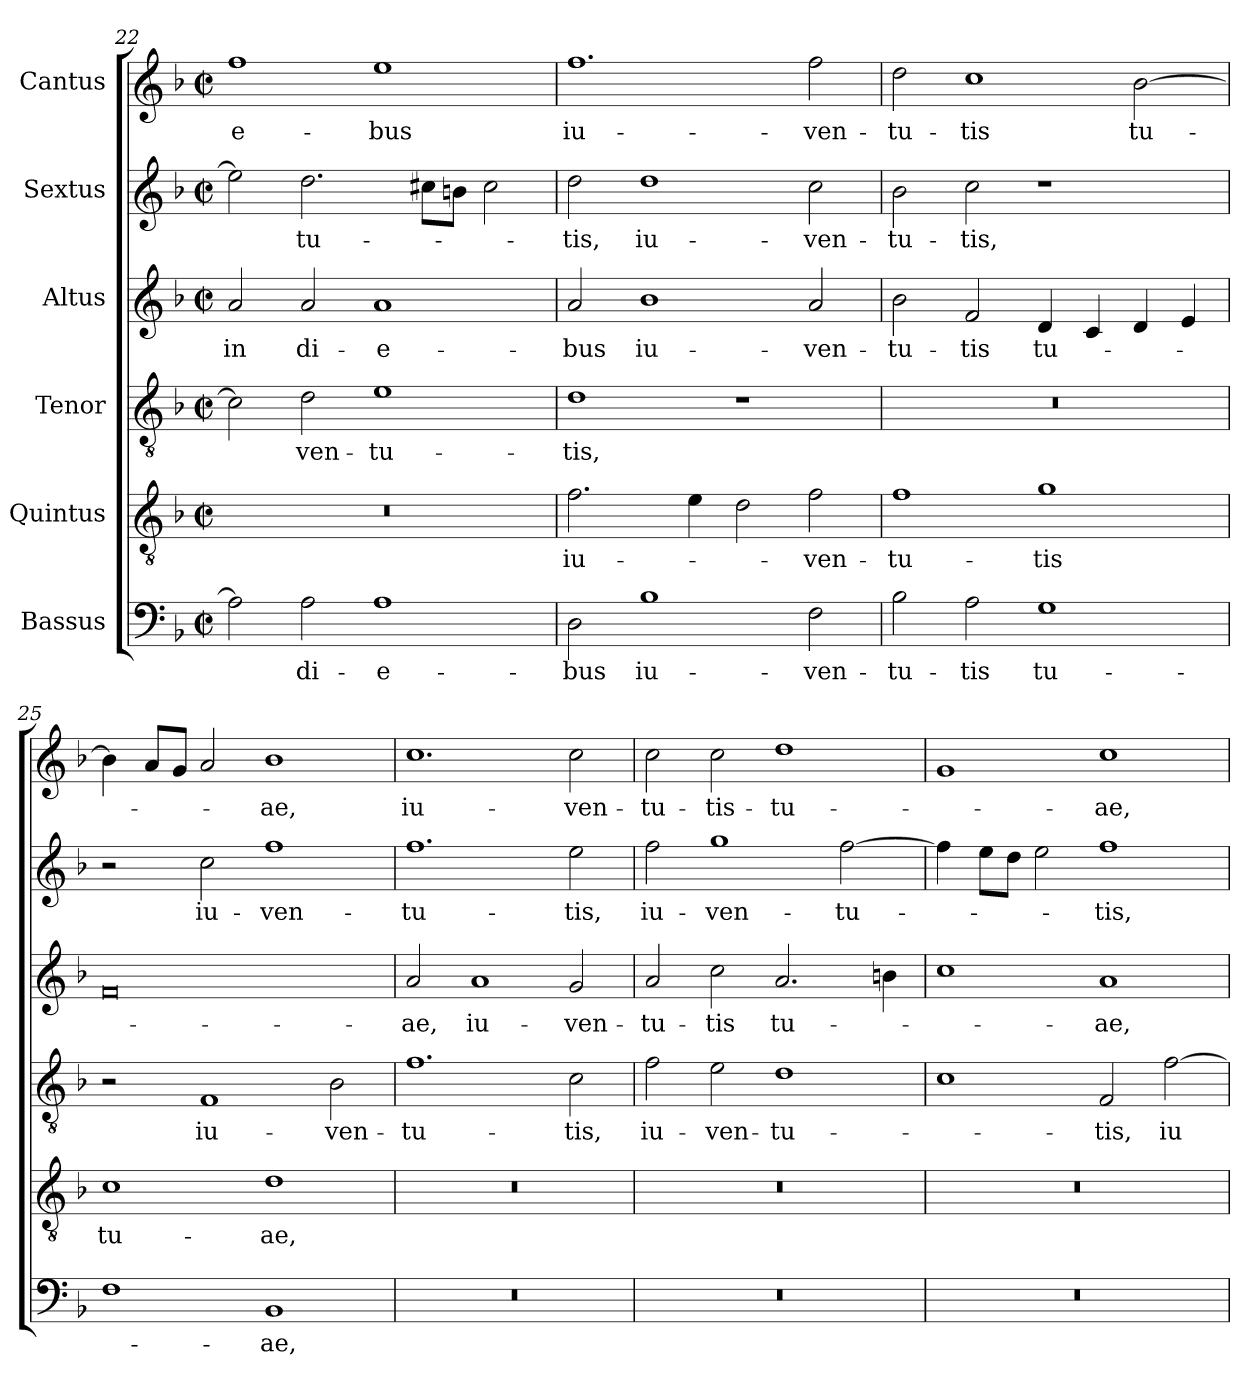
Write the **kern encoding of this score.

**kern	**text	**kern	**text	**kern	**text	**kern	**text	**kern	**text	**kern	**text
*part6	*part6	*part5	*part5	*part4	*part4	*part3	*part3	*part2	*part2	*part1	*part1
*staff6	*staff6	*staff5	*staff5	*staff4	*staff4	*staff3	*staff3	*staff2	*staff2	*staff1	*staff1
*I"Bassus	*	*I"Quintus	*	*I"Tenor	*	*I"Altus	*	*I"Sextus	*	*I"Cantus	*
*clefF4	*	*clefGv2	*	*clefGv2	*	*clefG2	*	*clefG2	*	*clefG2	*
*k[b-]	*	*k[b-]	*	*k[b-]	*	*k[b-]	*	*k[b-]	*	*k[b-]	*
*M4/2	*	*M4/2	*	*M4/2	*	*M4/2	*	*M4/2	*	*M4/2	*
*met(c|)	*	*met(c|)	*	*met(c|)	*	*met(c|)	*	*met(c|)	*	*met(c|)	*
=22	=22	=22	=22	=22	=22	=22	=22	=22	=22	=22	=22
!	!	!	!	!	!	!	!LO:LY:b	!	!	!	!LO:LY:b
2A\]	.	0r	.	2c\]	.	2a/	in	2ee\]	.	1ff	-e-
!	!LO:LY:b	!	!	!	!LO:LY:b	!	!LO:LY:b	!	!LO:LY:b	!	!
2A\	di-	.	.	2d\	-ven-	2a/	di-	2.dd\	-tu-	.	.
!	!LO:LY:b	!	!	!	!LO:LY:b	!	!LO:LY:b	!	!	!	!LO:LY:b
1A	-e-	.	.	1e	-tu-	1a	-e-	.	.	1ee	-bus
.	.	.	.	.	.	.	.	8cc#X\L	.	.	.
.	.	.	.	.	.	.	.	8bn\J	.	.	.
.	.	.	.	.	.	.	.	2cc#\	.	.	.
=23	=23	=23	=23	=23	=23	=23	=23	=23	=23	=23	=23
!	!LO:LY:b	!	!LO:LY:b	!	!LO:LY:b	!	!LO:LY:b	!	!LO:LY:b	!	!LO:LY:b
2D\	-bus	2.f\	iu-	1d	-tis,	2a/	-bus	2dd\	-tis,	1.ff	iu-
!	!LO:LY:b	!	!	!	!	!	!LO:LY:b	!	!LO:LY:b	!	!
1B-	iu-	.	.	.	.	1b-	iu-	1dd	iu-	.	.
.	.	4e\	.	.	.	.	.	.	.	.	.
.	.	2d\	.	1r	.	.	.	.	.	.	.
!	!LO:LY:b	!	!LO:LY:b	!	!	!	!LO:LY:b	!	!LO:LY:b	!	!LO:LY:b
2F\	-ven-	2f\	-ven-	.	.	2a/	-ven-	2cc\	-ven-	2ff\	-ven-
=24	=24	=24	=24	=24	=24	=24	=24	=24	=24	=24	=24
!	!LO:LY:b	!	!LO:LY:b	!	!	!	!LO:LY:b	!	!LO:LY:b	!	!LO:LY:b
2B-\	-tu-	1f	-tu-	0r	.	2b-\	-tu-	2b-\	-tu-	2dd\	-tu-
!	!LO:LY:b	!	!	!	!	!	!LO:LY:b	!	!LO:LY:b	!	!LO:LY:b
2A\	-tis	.	.	.	.	2f/	-tis	2cc\	-tis,	1cc	-tis
!	!LO:LY:b	!	!LO:LY:b	!	!	!	!LO:LY:b	!	!	!	!
1G	tu-	1g	-tis	.	.	4d/	tu-	1r	.	.	.
.	.	.	.	.	.	4c/	.	.	.	.	.
!	!	!	!	!	!	!	!	!	!	!	!LO:LY:b
.	.	.	.	.	.	4d/	.	.	.	[2b-\	tu-
.	.	.	.	.	.	4e/	.	.	.	.	.
!!LO:PB:g=z
=25	=25	=25	=25	=25	=25	=25	=25	=25	=25	=25	=25
!	!	!	!LO:LY:b	!	!	!	!	!	!	!	!
1F	.	1c	tu-	2r	.	0f	.	2r	.	4b-\]	.
.	.	.	.	.	.	.	.	.	.	8a/L	.
.	.	.	.	.	.	.	.	.	.	8g/J	.
!	!	!	!	!	!LO:LY:b	!	!	!	!LO:LY:b	!	!
.	.	.	.	1F	iu-	.	.	2cc\	iu-	2a/	.
!	!LO:LY:b	!	!LO:LY:b	!	!	!	!	!	!LO:LY:b	!	!LO:LY:b
1BB-	-ae,	1d	-ae,	.	.	.	.	1ff	-ven-	1b-	-ae,
!	!	!	!	!	!LO:LY:b	!	!	!	!	!	!
.	.	.	.	2B-\	-ven-	.	.	.	.	.	.
=26	=26	=26	=26	=26	=26	=26	=26	=26	=26	=26	=26
!	!	!	!	!	!LO:LY:b	!	!LO:LY:b	!	!LO:LY:b	!	!LO:LY:b
0r	.	0r	.	1.f	-tu-	2a/	-ae,	1.ff	-tu-	1.cc	iu-
!	!	!	!	!	!	!	!LO:LY:b	!	!	!	!
.	.	.	.	.	.	1a	iu-	.	.	.	.
!	!	!	!	!	!LO:LY:b	!	!LO:LY:b	!	!LO:LY:b	!	!LO:LY:b
.	.	.	.	2c\	-tis,	2g/	-ven-	2ee\	-tis,	2cc\	-ven-
=27	=27	=27	=27	=27	=27	=27	=27	=27	=27	=27	=27
!	!	!	!	!	!LO:LY:b	!	!LO:LY:b	!	!LO:LY:b	!	!LO:LY:b
0r	.	0r	.	2f\	iu-	2a/	-tu-	2ff\	iu-	2cc\	-tu-
!	!	!	!	!	!LO:LY:b	!	!LO:LY:b	!	!LO:LY:b	!	!LO:LY:b
.	.	.	.	2e\	-ven-	2cc\	-tis	1gg	-ven-	2cc\	-tis-
!	!	!	!	!	!LO:LY:b	!	!LO:LY:b	!	!	!	!LO:LY:b
.	.	.	.	1d	-tu-	2.a/	tu-	.	.	1dd	-tu-
!	!	!	!	!	!	!	!	!	!LO:LY:b	!	!
.	.	.	.	.	.	.	.	[2ff\	-tu-	.	.
.	.	.	.	.	.	4bn\	.	.	.	.	.
=28	=28	=28	=28	=28	=28	=28	=28	=28	=28	=28	=28
0r	.	0r	.	1c	.	1cc	.	4ff\]	.	1g	.
.	.	.	.	.	.	.	.	8ee\L	.	.	.
.	.	.	.	.	.	.	.	8dd\J	.	.	.
.	.	.	.	.	.	.	.	2ee\	.	.	.
!	!	!	!	!	!LO:LY:b	!	!LO:LY:b	!	!LO:LY:b	!	!LO:LY:b
.	.	.	.	2F/	-tis,	1a	-ae,	1ff	-tis,	1cc	-ae,
!	!	!	!	!	!LO:LY:b	!	!	!	!	!	!
.	.	.	.	[2f\	iu-	.	.	.	.	.	.
=	=	=	=	=	=	=	=	=	=	=	=
*-	*-	*-	*-	*-	*-	*-	*-	*-	*-	*-	*-
